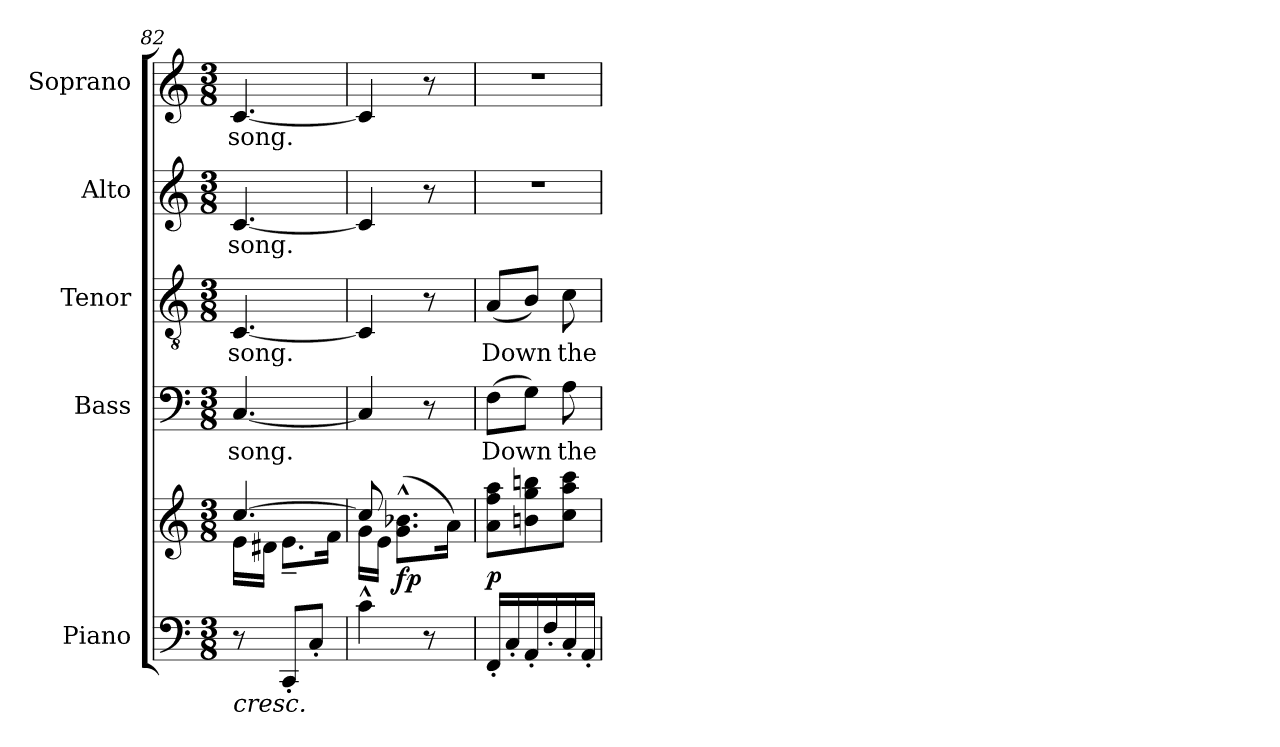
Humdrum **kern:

**kern	**kern	**dynam	**kern	**text	**kern	**text	**kern	**text	**kern	**text
*part5	*part5	*part5	*part4	*part4	*part3	*part3	*part2	*part2	*part1	*part1
*staff6	*staff5	*staff5/6	*staff4	*staff4	*staff3	*staff3	*staff2	*staff2	*staff1	*staff1
*I"Piano	*	*	*I"Bass	*	*I"Tenor	*	*I"Alto	*	*I"Soprano	*
*I'Pno	*	*	*	*	*	*	*	*	*	*
*clefF4	*clefG2	*	*clefF4	*	*clefGv2	*	*clefG2	*	*clefG2	*
*k[]	*k[]	*	*k[]	*	*k[]	*	*k[]	*	*k[]	*
*M3/8	*M3/8	*	*M3/8	*	*M3/8	*	*M3/8	*	*M3/8	*
=82	=82	=82	=82	=82	=82	=82	=82	=82	=82	=82
!	!	!LO:HP:b=2	!	!LO:LY:b	!	!LO:LY:b	!	!LO:LY:b	!	!LO:LY:b
*	*^	*	*	*	*	*	*	*	*	*
8r	[4.cc/	16e\LL	<	[4.C/	song.	[4.C/	song.	[4.c/	song.	[4.c/	song.
.	.	16d#X\JJ	.	.	.	.	.	.	.	.	.
8CC'/L	.	8.e~\L	.	.	.	.	.	.	.	.	.
8C'/J	.	.	.	.	.	.	.	.	.	.	.
.	.	16f\Jk	.	.	.	.	.	.	.	.	.
=83	=83	=83	=83	=83	=83	=83	=83	=83	=83	=83	=83
4c^^\	8cc/]	16g\LL	.	4C/]	.	4C/]	.	4c/]	.	4c/]	.
.	.	16e\JJ	.	.	.	.	.	.	.	.	.
!	!	!	!LO:DY:b	!	!	!	!	!	!	!	!
.	4ryy	(>8.g\^^ 8.b-X\^^L	fp	.	.	.	.	.	.	.	.
8r	.	.	.	8r	.	8r	.	8r	.	8r	.
.	.	16a\Jk)	.	.	.	.	.	.	.	.	.
*	*v	*v	*	*	*	*	*	*	*	*	*
.	.	[	.	.	.	.	.	.	.	.
=84	=84	=84	=84	=84	=84	=84	=84	=84	=84	=84
!	!	!LO:DY:a=2	!	!LO:LY:b	!	!LO:LY:b	!	!	!	!
16FF'/LL	8a\ 8ff\ 8aa\L	p	(>8F\L	Down	(<8A/L	Down	4.r	.	4.r	.
16C'/	.	.	.	.	.	.	.	.	.	.
16AA'/	8bn\ 8gg\ 8bbn\	.	8G\J)	.	8B/J)	.	.	.	.	.
16F'/	.	.	.	.	.	.	.	.	.	.
!	!	!	!	!LO:LY:b	!	!LO:LY:b	!	!	!	!
16C'/	8cc\ 8aa\ 8ccc\J	.	8A\	the	8c\	the	.	.	.	.
16AA'/JJ	.	.	.	.	.	.	.	.	.	.
=	=	=	=	=	=	=	=	=	=	=
*-	*-	*-	*-	*-	*-	*-	*-	*-	*-	*-
